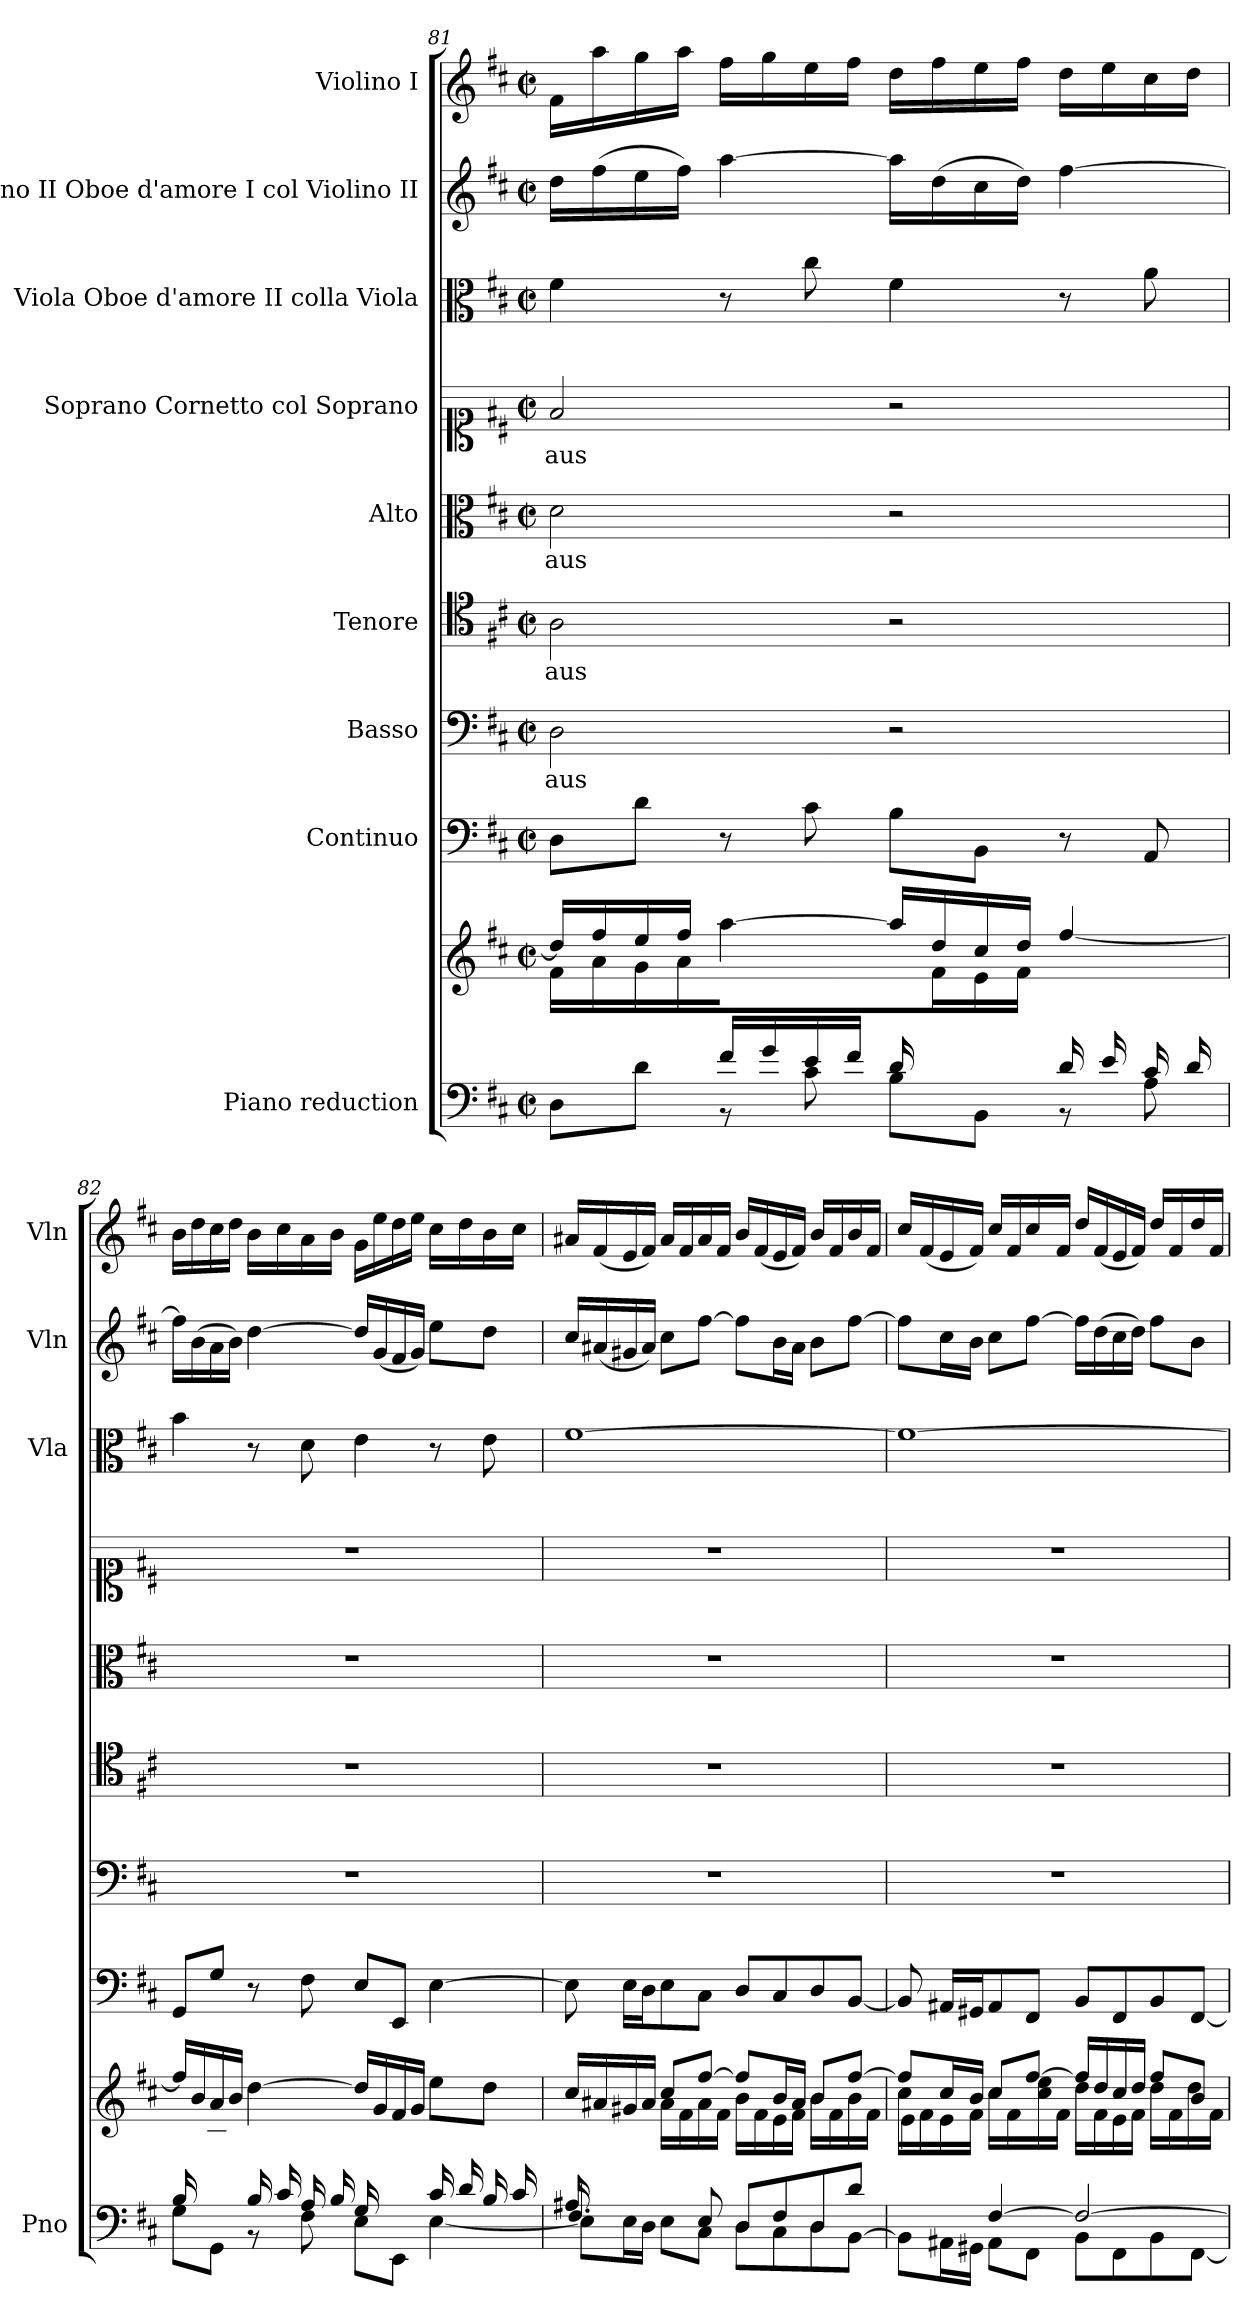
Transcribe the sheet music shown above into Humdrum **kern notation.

**kern	**kern	**kern	**kern	**text	**kern	**text	**kern	**text	**kern	**text	**kern	**kern	**kern
*part9	*part9	*part8	*part7	*part7	*part6	*part6	*part5	*part5	*part4	*part4	*part3	*part2	*part1
*staff10	*staff9	*staff8	*staff7	*staff7	*staff6	*staff6	*staff5	*staff5	*staff4	*staff4	*staff3	*staff2	*staff1
*I"Piano reduction	*	*I"Continuo	*I"Basso	*	*I"Tenore	*	*I"Alto	*	*I"Soprano Cornetto col Soprano	*	*I"Viola Oboe d'amore II colla Viola	*I"Violino II Oboe d'amore I col Violino II	*I"Violino I
*I'Pno	*	*	*	*	*	*	*	*	*	*	*I'Vla	*I'Vln	*I'Vln
*clefF4	*clefG2	*clefF4	*clefF4	*	*clefC4	*	*clefC3	*	*clefC1	*	*clefC3	*clefG2	*clefG2
*k[f#c#]	*k[f#c#]	*k[f#c#]	*k[f#c#]	*	*k[f#c#]	*	*k[f#c#]	*	*k[f#c#]	*	*k[f#c#]	*k[f#c#]	*k[f#c#]
*M2/2	*M2/2	*M2/2	*M2/2	*	*M2/2	*	*M2/2	*	*M2/2	*	*M2/2	*M2/2	*M2/2
*met(c|)	*met(c|)	*met(c|)	*met(c|)	*	*met(c|)	*	*met(c|)	*	*met(c|)	*	*met(c|)	*met(c|)	*met(c|)
=81	=81	=81	=81	=81	=81	=81	=81	=81	=81	=81	=81	=81	=81
*^	*^	*	*	*	*	*	*	*	*	*	*	*	*
!	!	!	!	!	!	!LO:LY:b	!	!LO:LY:b	!	!LO:LY:b	!	!LO:LY:b	!	!	!
4ryy	8D\L	16dd/LL]	16f#\LL	8D\L	2D\	aus	2A\	aus	2d\	aus	2f#/	aus	4f#\	16dd\LL	16f#\LL
.	.	16ff#/	16a\	.	.	.	.	.	.	.	.	.	.	(>16ff#\	16aa\
.	8d\J	16ee/	16g\	8d\J	.	.	.	.	.	.	.	.	.	16ee\	16gg\
.	.	16ff#/JJ	16a\JJ	.	.	.	.	.	.	.	.	.	.	16ff#\JJ)	16aa\JJ
16f#/LL	8r	[4aa\	16ryy	8r	.	.	.	.	.	.	.	.	8r	[4aa\	16ff#\LL
*	*	*v	*v	*	*	*	*	*	*	*	*	*	*	*	*
16g/	.	.	.	.	.	.	.	.	.	.	.	.	.	16gg\
16e/	8c#\	.	8c#\	.	.	.	.	.	.	.	.	8cc#\	.	16ee\
16f#/JJ	.	.	.	.	.	.	.	.	.	.	.	.	.	16ff#\JJ
16d/LL	8B\L	16aa/LL]	8B\L	2r	.	2r	.	2r	.	2r	.	4f#\	16aa\LL]	16dd\LL
*	*	*^	*	*	*	*	*	*	*	*	*	*	*	*
8.ryy	.	16dd/	16f#\	.	.	.	.	.	.	.	.	.	.	(>16dd\	16ff#\
.	8BB\J	16cc#/	16e\	8BB\J	.	.	.	.	.	.	.	.	.	16cc#\	16ee\
.	.	16dd/JJ	16f#\JJ	.	.	.	.	.	.	.	.	.	.	16dd\JJ)	16ff#\JJ
16d/LL	8r	[4ff#/	4ryy	8r	.	.	.	.	.	.	.	.	8r	[4ff#\	16dd\LL
16e/	.	.	.	.	.	.	.	.	.	.	.	.	.	.	16ee\
16c#/	8A\	.	.	8AA/	.	.	.	.	.	.	.	.	8a\	.	16cc#\
16d/JJ	.	.	.	.	.	.	.	.	.	.	.	.	.	.	16dd\JJ
!!LO:PB:g=z
=82	=82	=82	=82	=82	=82	=82	=82	=82	=82	=82	=82	=82	=82	=82	=82
16B/LL	8G\L	16ff#/LL]	16ryy	8GG/L	1r	.	1r	.	1r	.	1r	.	4b\	16ff#\LL]	16b\LL
8.ryy	.	16b/	16d\	.	.	.	.	.	.	.	.	.	.	(>16b\	16dd\
.	8GG\J	16a/	16c#\	8G/J	.	.	.	.	.	.	.	.	.	16a\	16cc#\
.	.	16b/JJ	16d\JJ	.	.	.	.	.	.	.	.	.	.	16b\JJ)	16dd\JJ
16B/LL	8r	[4dd\	16ryy	8r	.	.	.	.	.	.	.	.	8r	[4dd\	16b\LL
*	*	*v	*v	*	*	*	*	*	*	*	*	*	*	*	*
16c#/	.	.	.	.	.	.	.	.	.	.	.	.	.	16cc#\
16A/	8F#\	.	8F#\	.	.	.	.	.	.	.	.	8d\	.	16a\
16B/JJ	.	.	.	.	.	.	.	.	.	.	.	.	.	16b\JJ
16G/LL	8E\L	16dd/LL]	8E/L	.	.	.	.	.	.	.	.	4e\	16dd/LL]	16g\LL
*	*	*^	*	*	*	*	*	*	*	*	*	*	*	*
8.ryy	.	16g/	16e\	.	.	.	.	.	.	.	.	.	.	(<16g/	16ee\
.	8EE\J	16f#/	16d\	8EE/J	.	.	.	.	.	.	.	.	.	16f#/	16dd\
.	.	16g/JJ	16e\JJ	.	.	.	.	.	.	.	.	.	.	16g/JJ)	16ee\JJ
16c#/LL	[4E\	8ee\L	4ryy	[4E\	.	.	.	.	.	.	.	.	8r	8ee\L	16cc#\LL
16d/	.	.	.	.	.	.	.	.	.	.	.	.	.	.	16dd\
16B/	.	8dd\J	.	.	.	.	.	.	.	.	.	.	8e\	8dd\J	16b\
16c#/JJ	.	.	.	.	.	.	.	.	.	.	.	.	.	.	16cc#\JJ
=83	=83	=83	=83	=83	=83	=83	=83	=83	=83	=83	=83	=83	=83	=83	=83
*	*^	*	*	*	*	*	*	*	*	*	*	*	*	*	*
16A#X/LL	4.F#/	8E\L]	16cc#/LL	16ryy	8E\]	1r	.	1r	.	1r	.	1r	.	[1f#	16cc#/LL	16a#X/LL
2...ryy	.	.	16a#X/	16f#\	.	.	.	.	.	.	.	.	.	.	(<16a#X/	(<16f#/
.	.	16E\L	16g#X/	16e\	16E\LL	.	.	.	.	.	.	.	.	.	16g#X/	16e/
.	.	16D\JJ	16a#/JJ	16f#\JJ	16D\J	.	.	.	.	.	.	.	.	.	16a#/JJ)	16f#/JJ)
.	.	8E\L	8cc#/L	16a#\LL	8E\	.	.	.	.	.	.	.	.	.	8cc#\L	16a#/LL
.	.	.	.	16f#\	.	.	.	.	.	.	.	.	.	.	.	16f#/
.	8E/	8C#\J	[8ff#/J	16a#\	8C#\J	.	.	.	.	.	.	.	.	.	[8ff#\J	16a#/
.	.	.	.	16f#\JJ	.	.	.	.	.	.	.	.	.	.	.	16f#/JJ
.	8D/L	8D\L	8ff#/L]	16b\LL	8D/L	.	.	.	.	.	.	.	.	.	8ff#\L]	16b/LL
.	.	.	.	16f#\	.	.	.	.	.	.	.	.	.	.	.	(<16f#/
.	8F#/	8C#\	16b/L	16e\	8C#/	.	.	.	.	.	.	.	.	.	16b\L	16e/
.	.	.	16a#/JJ	16f#\JJ	.	.	.	.	.	.	.	.	.	.	16a#\JJ	16f#/JJ)
.	8D/	8D\	8b/L	16b\LL	8D/	.	.	.	.	.	.	.	.	.	8b\L	16b/LL
.	.	.	.	16f#\	.	.	.	.	.	.	.	.	.	.	.	16f#/
.	8d/J	[8BB\J	[8ff#/J	16b\	[8BB/J	.	.	.	.	.	.	.	.	.	[8ff#\J	16b/
.	.	.	.	16f#\JJ	.	.	.	.	.	.	.	.	.	.	.	16f#/JJ
*	*v	*v	*	*	*	*	*	*	*	*	*	*	*	*	*	*
=84	=84	=84	=84	=84	=84	=84	=84	=84	=84	=84	=84	=84	=84	=84	=84
*	*	*	*^	*	*	*	*	*	*	*	*	*	*	*	*
4ryy	8BB\L]	8ff#/L]	16cc#\LL	4e\	8BB/]	1r	.	1r	.	1r	.	1r	.	1f#_	8ff#\L]	16cc#/LL
.	.	.	16f#\	.	.	.	.	.	.	.	.	.	.	.	.	(<16f#/
.	16AA#X\L	16cc#/L	16e\	.	16AA#X/LL	.	.	.	.	.	.	.	.	.	16cc#\L	16e/
.	16GG#X\JJ	16b/JJ	16f#\JJ	.	16GG#X/J	.	.	.	.	.	.	.	.	.	16b\JJ	16f#/JJ)
[4F#/	8AA#\L	8cc#/L	16cc#\LL	2.ryy	8AA#/	.	.	.	.	.	.	.	.	.	8cc#\L	16cc#/LL
.	.	.	16f#\	.	.	.	.	.	.	.	.	.	.	.	.	16f#/
.	8FF#\J	[8ff#/J	16cc#\ 16ee\	.	8FF#/J	.	.	.	.	.	.	.	.	.	[8ff#\J	16cc#/
.	.	.	16f#\JJ	.	.	.	.	.	.	.	.	.	.	.	.	16f#/JJ
2F#/_	8BB\L	16ff#/LL]	16dd\LL	.	8BB/L	.	.	.	.	.	.	.	.	.	16ff#\LL]	16dd/LL
.	.	16dd/	16f#\	.	.	.	.	.	.	.	.	.	.	.	(>16dd\	(<16f#/
.	8FF#\	16cc#/	16e\	.	8FF#/	.	.	.	.	.	.	.	.	.	16cc#\	16e/
.	.	16dd/JJ	16f#\JJ	.	.	.	.	.	.	.	.	.	.	.	16dd\JJ)	16f#/JJ)
.	8BB\	8ff#/L	16dd\LL	.	8BB/	.	.	.	.	.	.	.	.	.	8ff#\L	16dd/LL
.	.	.	16f#\	.	.	.	.	.	.	.	.	.	.	.	.	16f#/
.	[8FF#\J	8b/J	16dd\	.	[8FF#/J	.	.	.	.	.	.	.	.	.	8b\J	16dd/
.	.	.	16f#\JJ	.	.	.	.	.	.	.	.	.	.	.	.	16f#/JJ
*v	*v	*	*	*	*	*	*	*	*	*	*	*	*	*	*	*
*	*v	*v	*v	*	*	*	*	*	*	*	*	*	*	*	*
=	=	=	=	=	=	=	=	=	=	=	=	=	=
*-	*-	*-	*-	*-	*-	*-	*-	*-	*-	*-	*-	*-	*-
